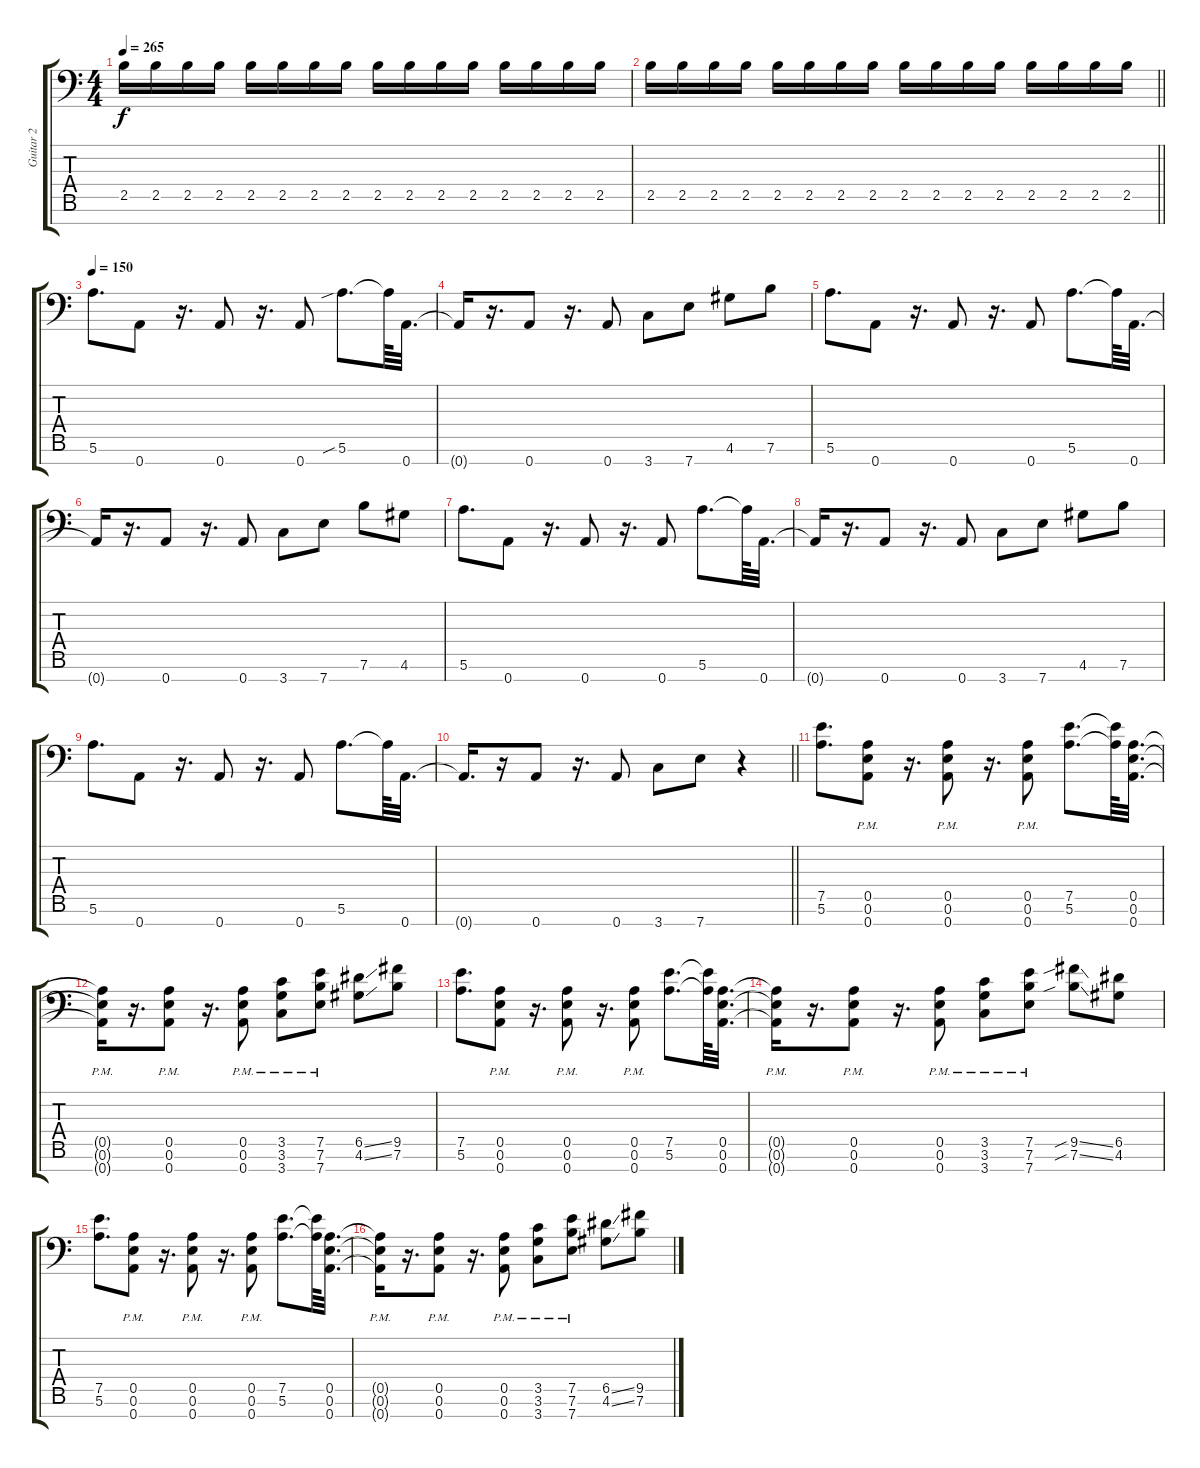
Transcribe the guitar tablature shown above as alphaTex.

\track ("Guitar 2" "Guitar 2") {instrument overdrivenguitar}
\staff {score tabs}
\tuning (E4 B3 G3 D3 A2 E2 A1) {hide}
\ts (4 4)
\tempo 265
\clef f4
\ks c
2.5.16{dy f} 2.5.16 2.5.16 2.5.16 2.5.16 2.5.16 2.5.16 2.5.16 2.5.16 2.5.16 2.5.16 2.5.16 2.5.16 2.5.16 2.5.16 2.5.16 |
\barLineRight lightlight
2.5.16 2.5.16 2.5.16 2.5.16 2.5.16 2.5.16 2.5.16 2.5.16 2.5.16 2.5.16 2.5.16 2.5.16 2.5.16 2.5.16 2.5.16 2.5.16 |
\tempo 150
5.6.8{d} 0.7.8 r.16{d} 0.7.8 r.16{d} 0.7.8 5.6{sib}.8{d} 5.6{t}.64 0.7.32{d} |
0.7{t}.16 r.16{d} 0.7.8 r.16{d} 0.7.8 3.7.8 7.7.8 4.6.8 7.6.8 |
5.6.8{d} 0.7.8 r.16{d} 0.7.8 r.16{d} 0.7.8 5.6.8{d} 5.6{t}.64 0.7.32{d} |
0.7{t}.16 r.16{d} 0.7.8 r.16{d} 0.7.8 3.7.8 7.7.8 7.6.8 4.6.8 |
5.6.8{d} 0.7.8 r.16{d} 0.7.8 r.16{d} 0.7.8 5.6.8{d} 5.6{t}.64 0.7.32{d} |
0.7{t}.16 r.16{d} 0.7.8 r.16{d} 0.7.8 3.7.8 7.7.8 4.6.8 7.6.8 |
5.6.8{d} 0.7.8 r.16{d} 0.7.8 r.16{d} 0.7.8 5.6.8{d} 5.6{t}.64 0.7.32{d} |
\barLineRight lightlight
0.7{t}.16{d} r.16 0.7.8 r.16{d} 0.7.8 3.7.8 7.7.8 r.4 |
(7.5 5.6).8{d} (0.5{pm} 0.6{pm} 0.7{pm}).8 r.16{d} (0.5{pm} 0.6{pm} 0.7{pm}).8 r.16{d} (0.5{pm} 0.6{pm} 0.7{pm}).8 (7.5 5.6).8{d} (7.5{t} 5.6{t}).64 (0.5 0.6 0.7).32{d} |
(0.5{pm t} 0.6{pm t} 0.7{pm t}).16 r.16{d} (0.5{pm} 0.6{pm} 0.7{pm}).8 r.16{d} (0.5{pm} 0.6{pm} 0.7{pm}).8 (3.5{pm} 3.6{pm} 3.7{pm}).8 (7.5{pm} 7.6{pm} 7.7{pm}).8 (6.5{ss} 4.6{ss}).8 (9.5 7.6).8 |
(7.5 5.6).8{d} (0.5{pm} 0.6{pm} 0.7{pm}).8 r.16{d} (0.5{pm} 0.6{pm} 0.7{pm}).8 r.16{d} (0.5{pm} 0.6{pm} 0.7{pm}).8 (7.5 5.6).8{d} (7.5{t} 5.6{t}).64 (0.5 0.6 0.7).32{d} |
(0.5{pm t} 0.6{pm t} 0.7{pm t}).16 r.16{d} (0.5{pm} 0.6{pm} 0.7{pm}).8 r.16{d} (0.5{pm} 0.6{pm} 0.7{pm}).8 (3.5{pm} 3.6{pm} 3.7{pm}).8 (7.5{pm} 7.6{pm} 7.7{pm}).8 (9.5{sib ss} 7.6{sib ss}).8 (6.5 4.6).8 |
(7.5 5.6).8{d} (0.5{pm} 0.6{pm} 0.7{pm}).8 r.16{d} (0.5{pm} 0.6{pm} 0.7{pm}).8 r.16{d} (0.5{pm} 0.6{pm} 0.7{pm}).8 (7.5 5.6).8{d} (7.5{t} 5.6{t}).64 (0.5 0.6 0.7).32{d} |
(0.5{pm t} 0.6{pm t} 0.7{pm t}).16 r.16{d} (0.5{pm} 0.6{pm} 0.7{pm}).8 r.16{d} (0.5{pm} 0.6{pm} 0.7{pm}).8 (3.5{pm} 3.6{pm} 3.7{pm}).8 (7.5{pm} 7.6{pm} 7.7{pm}).8 (6.5{ss} 4.6{ss}).8 (9.5 7.6).8
